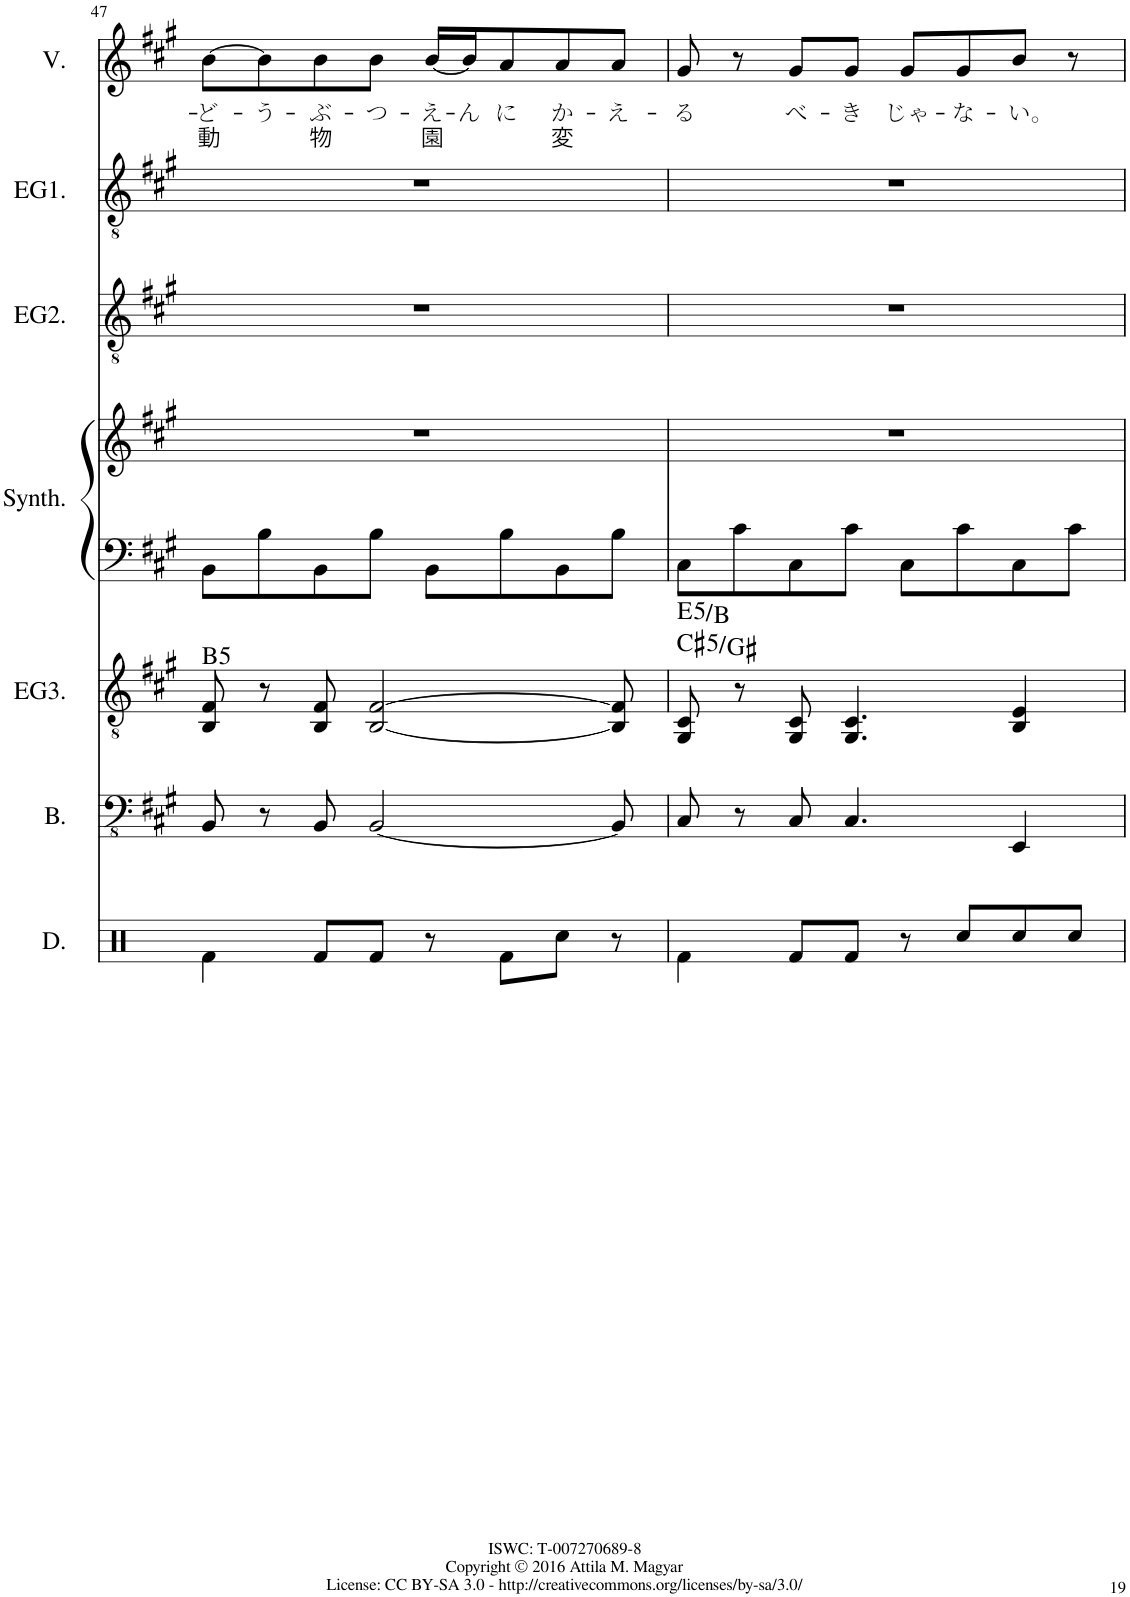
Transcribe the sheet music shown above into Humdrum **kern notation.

**kern	**kern	**kern	**harte	**kern	**kern	**kern	**kern	**kern	**text	**text
*part7	*part6	*part5	*part5	*part4	*part4	*part3	*part2	*part1	*part1	*part1
*staff8	*staff7	*staff6	*	*staff5	*staff4	*staff3	*staff2	*staff1	*staff1	*staff1
*I"Drumset (draft)	*I"Electric Bass	*I"Electric Guitar 3	*	*I"Synthesizer	*	*I"Electric Guitar 2	*I"Electric Guitar 1	*I"Voice	*	*
*I'D.	*I'B.	*I'EG3.	*	*I'Synth.	*	*I'EG2.	*I'EG1.	*I'V.	*	*
!!LO:PB:g=z
*clefX	*clefFv4	*clefGv2	*	*clefF4	*clefG2	*clefGv2	*clefGv2	*clefG2	*	*
*k[]	*k[f#c#g#]	*k[f#c#g#]	*	*k[f#c#g#]	*k[f#c#g#]	*k[f#c#g#]	*k[f#c#g#]	*k[f#c#g#]	*	*
=47	=47	=47	=47	=47	=47	=47	=47	=47	=47	=47
!	!	!	!LO:H:kt=5	!	!	!	!	!	!LO:LY:b	!LO:LY:b
4Rf\	8BBB/	8BB/ 8F#/	B:(1,5)	8BB\L	1r	1r	1r	[8b\L	-ど-	-動
!	!	!	!	!	!	!	!	!	!LO:LY:b	!
.	8r	8r	.	8B\	.	.	.	8b\]	-う-	.
!	!	!	!	!	!	!	!	!	!LO:LY:b	!LO:LY:b
8Rf/L	8BBB/	8BB/ 8F#/	.	8BB\	.	.	.	8b\	-ぶ-	-物
!	!	!	!	!	!	!	!	!	!LO:LY:b	!
8Rf/J	[2BBB/	[2BB/ [2F#/	.	8B\J	.	.	.	8b\J	-つ-	.
!	!	!	!	!	!	!	!	!	!LO:LY:b	!LO:LY:b
8r	.	.	.	8BB\L	.	.	.	[16b/LL	-え-	-園
!	!	!	!	!	!	!	!	!	!LO:LY:b	!
.	.	.	.	.	.	.	.	16b/J]	-ん	.
!	!	!	!	!	!	!	!	!	!LO:LY:b	!
8Rf\L	.	.	.	8B\	.	.	.	8a/	に	.
!	!	!	!	!	!	!	!	!	!LO:LY:b	!LO:LY:b
8Rcc\J	.	.	.	8BB\	.	.	.	8a/	か-	変
!	!	!	!	!	!	!	!	!	!LO:LY:b	!
8r	8BBB/]	8BB/] 8F#/]	.	8B\J	.	.	.	8a/J	-え-	.
=48	=48	=48	=48	=48	=48	=48	=48	=48	=48	=48
!	!	!	!LO:H:n=1:kt=5	!	!	!	!	!	!LO:LY:b	!
!	!	!	!LO:H:n=2:kt=5	!	!	!	!	!	!	!
4Rf\	8CC#/	8GG#/ 8C#/	C#:(1,5)/5 E:(1,5)/5	8C#\L	1r	1r	1r	8g#/	-る	.
.	8r	8r	.	8c#\	.	.	.	8r	.	.
!	!	!	!	!	!	!	!	!	!LO:LY:b	!
8Rf/L	8CC#/	8GG#/ 8C#/	.	8C#\	.	.	.	8g#/L	べ-	.
!	!	!	!	!	!	!	!	!	!LO:LY:b	!
8Rf/J	4.CC#/	4.GG#/ 4.C#/	.	8c#\J	.	.	.	8g#/J	-き	.
!	!	!	!	!	!	!	!	!	!LO:LY:b	!
8r	.	.	.	8C#\L	.	.	.	8g#/L	じゃ-	.
!	!	!	!	!	!	!	!	!	!LO:LY:b	!
8Rcc/L	.	.	.	8c#\	.	.	.	8g#/	-な-	.
!	!	!	!	!	!	!	!	!	!LO:LY:b	!
8Rcc/	4EEE/	4BB/ 4E/	.	8C#\	.	.	.	8b/J	-い。	.
8Rcc/J	.	.	.	8c#\J	.	.	.	8r	.	.
=	=	=	=	=	=	=	=	=	=	=
*-	*-	*-	*-	*-	*-	*-	*-	*-	*-	*-
